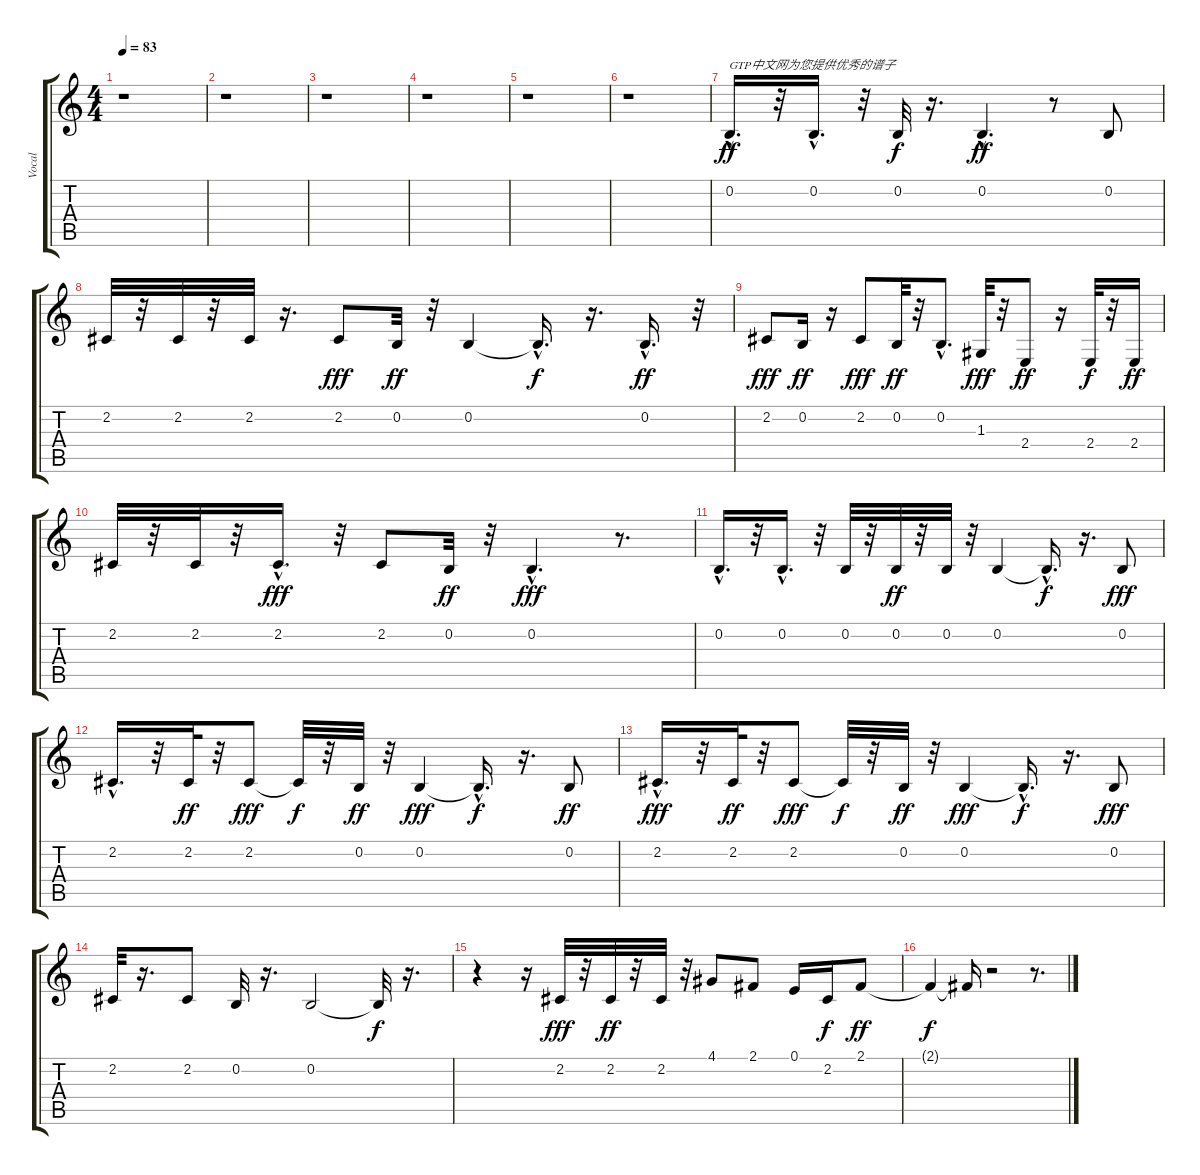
\track ("Vocal" "Vocal") {instrument cello}
\staff {score tabs}
\tuning (E4 B3 G3 D3 A2 E2) {hide}
\ts (4 4)
\tempo 83
\clef g2
\ks c
r.1{dy ff instrument cello} |
r.1 |
r.1 |
r.1 |
r.1 |
r.1 |
0.2{hac}.16{d txt "GTP中文网为您提供优秀的谱子"} r.32 0.2{hac}.16{d} r.32 0.2.32{dy f} r.16{d} 0.2{hac}.4{d dy ff} r.8 0.2.8 |
2.2.32 r.32 2.2.32 r.32 2.2.32 r.16{d} 2.2.8{dy fff} 0.2.32{dy ff} r.32 0.2.4 0.2{hac t}.16{d dy f} r.16{d} 0.2{hac}.16{d dy ff} r.32 |
2.2.8{dy fff} 0.2.16{dy ff} r.16 2.2.8{dy fff} 0.2.32{dy ff} r.32 0.2{hac}.8{d} 1.3.32{dy fff} r.32 2.4.8{dy ff} r.16 2.4.32{dy f} r.32 2.4.16{dy ff} |
2.2.32 r.32 2.2.32 r.32 2.2{hac}.16{d dy fff} r.32 2.2.8 0.2.32{dy ff} r.32 0.2{hac}.4{d dy fff} r.8{d} |
0.2{hac}.16{d} r.32 0.2{hac}.16{d} r.32 0.2.32 r.32 0.2.32{dy ff} r.32 0.2.32 r.32 0.2.4 0.2{hac t}.16{d dy f} r.16{d} 0.2.8{dy fff} |
2.2{hac}.16{d} r.32 2.2.32{dy ff} r.32 2.2.8{dy fff} 2.2{t}.32{dy f} r.32 0.2.32{dy ff} r.32 0.2.4{dy fff} 0.2{hac t}.16{d dy f} r.16{d} 0.2.8{dy ff} |
2.2{hac}.16{d dy fff} r.32 2.2.32{dy ff} r.32 2.2.8{dy fff} 2.2{t}.32{dy f} r.32 0.2.32{dy ff} r.32 0.2.4{dy fff} 0.2{hac t}.16{d dy f} r.16{d} 0.2.8{dy fff} |
2.2.32 r.16{d} 2.2.8 0.2.32 r.16{d} 0.2.2 0.2{t}.32{dy f} r.16{d} |
r.4 r.16 2.2.32{dy fff} r.32 2.2.32{dy ff} r.32 2.2.32 r.32 4.1.8 2.1.8 0.1.16 2.2.16{dy f} 2.1.8{dy ff} |
2.1{t}.4{dy f} 2.1{t}.16 r.2 r.8{d}
